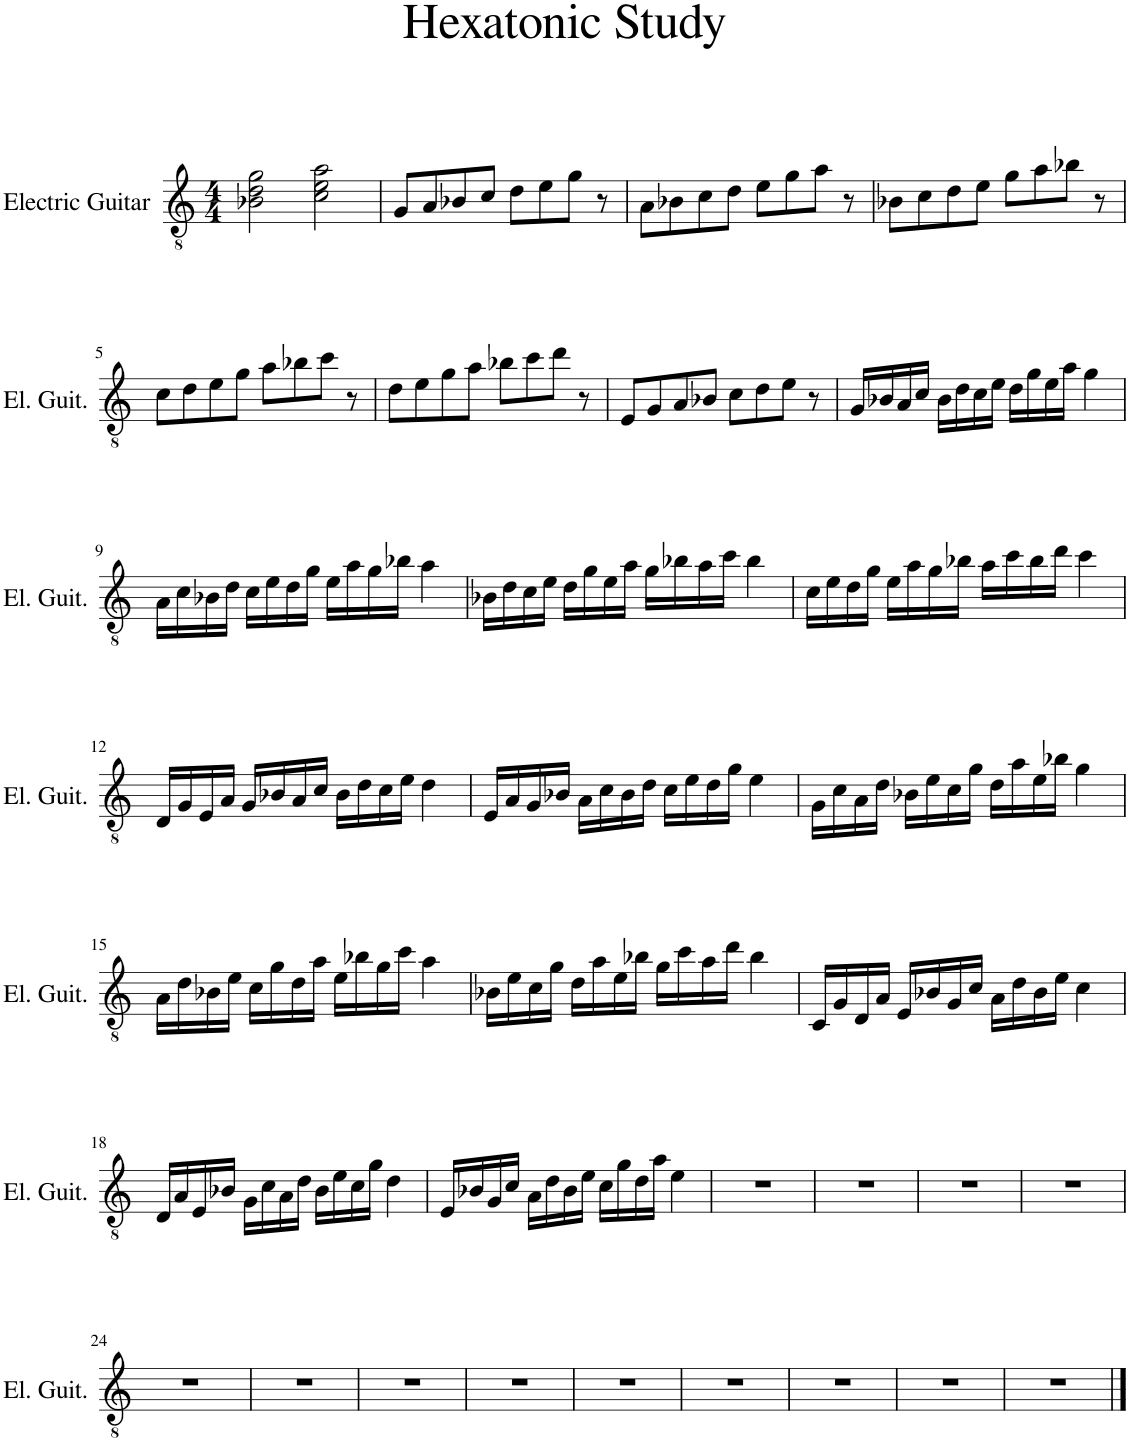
**kern
*part1
*staff1
*I"Electric Guitar
*I'El. Guit.
*clefGv2
*k[]
*M4/4
=1
2B-X\ 2d\ 2g\
2c\ 2e\ 2a\
=2
8G/L
8A/
8B-X/
8c/J
8d\L
8e\
8g\J
8r
=3
8A\L
8B-X\
8c\
8d\J
8e\L
8g\
8a\J
8r
=4
8B-X\L
8c\
8d\
8e\J
8g\L
8a\
8b-X\J
8r
!!LO:LB:g=z
=5
8c\L
8d\
8e\
8g\J
8a\L
8b-X\
8cc\J
8r
=6
8d\L
8e\
8g\
8a\J
8b-X\L
8cc\
8dd\J
8r
=7
8E/L
8G/
8A/
8B-X/J
8c\L
8d\
8e\J
8r
=8
16G/LL
16B-X/
16A/
16c/JJ
16B-\LL
16d\
16c\
16e\JJ
16d\LL
16g\
16e\
16a\JJ
4g\
!!LO:LB:g=z
=9
16A\LL
16c\
16B-X\
16d\JJ
16c\LL
16e\
16d\
16g\JJ
16e\LL
16a\
16g\
16b-X\JJ
4a\
=10
16B-X\LL
16d\
16c\
16e\JJ
16d\LL
16g\
16e\
16a\JJ
16g\LL
16b-X\
16a\
16cc\JJ
4b-\
=11
16c\LL
16e\
16d\
16g\JJ
16e\LL
16a\
16g\
16b-X\JJ
16a\LL
16cc\
16b-\
16dd\JJ
4cc\
!!LO:LB:g=z
=12
16D/LL
16G/
16E/
16A/JJ
16G/LL
16B-X/
16A/
16c/JJ
16B-\LL
16d\
16c\
16e\JJ
4d\
=13
16E/LL
16A/
16G/
16B-X/JJ
16A\LL
16c\
16B-\
16d\JJ
16c\LL
16e\
16d\
16g\JJ
4e\
=14
16G\LL
16c\
16A\
16d\JJ
16B-X\LL
16e\
16c\
16g\JJ
16d\LL
16a\
16e\
16b-X\JJ
4g\
!!LO:LB:g=z
=15
16A\LL
16d\
16B-X\
16e\JJ
16c\LL
16g\
16d\
16a\JJ
16e\LL
16b-X\
16g\
16cc\JJ
4a\
=16
16B-X\LL
16e\
16c\
16g\JJ
16d\LL
16a\
16e\
16b-X\JJ
16g\LL
16cc\
16a\
16dd\JJ
4b-\
=17
16C/LL
16G/
16D/
16A/JJ
16E/LL
16B-X/
16G/
16c/JJ
16A\LL
16d\
16B-\
16e\JJ
4c\
!!LO:LB:g=z
=18
16D/LL
16A/
16E/
16B-X/JJ
16G\LL
16c\
16A\
16d\JJ
16B-\LL
16e\
16c\
16g\JJ
4d\
=19
16E/LL
16B-X/
16G/
16c/JJ
16A\LL
16d\
16B-\
16e\JJ
16c\LL
16g\
16d\
16a\JJ
4e\
=20
1r
=21
1r
=22
1r
=23
1r
!!LO:LB:g=z
=24
1r
=25
1r
=26
1r
=27
1r
=28
1r
=29
1r
=30
1r
=31
1r
=32
1r
==
*-
